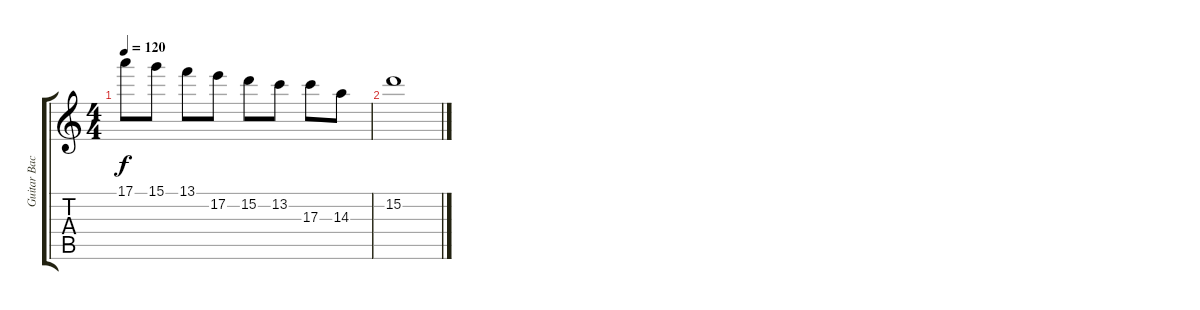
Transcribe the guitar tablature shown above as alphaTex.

\track ("Guitar Back Solo" "Guitar Bac") {instrument distortionguitar}
\staff {score tabs}
\tuning (E4 B3 G3 D3 A2 D2) {hide}
\ts (4 4)
\tempo 120
\clef g2
\ks c
17.1.8{dy f} 15.1.8 13.1.8 17.2.8 15.2.8 13.2.8 17.3.8 14.3.8 |
15.2.1
